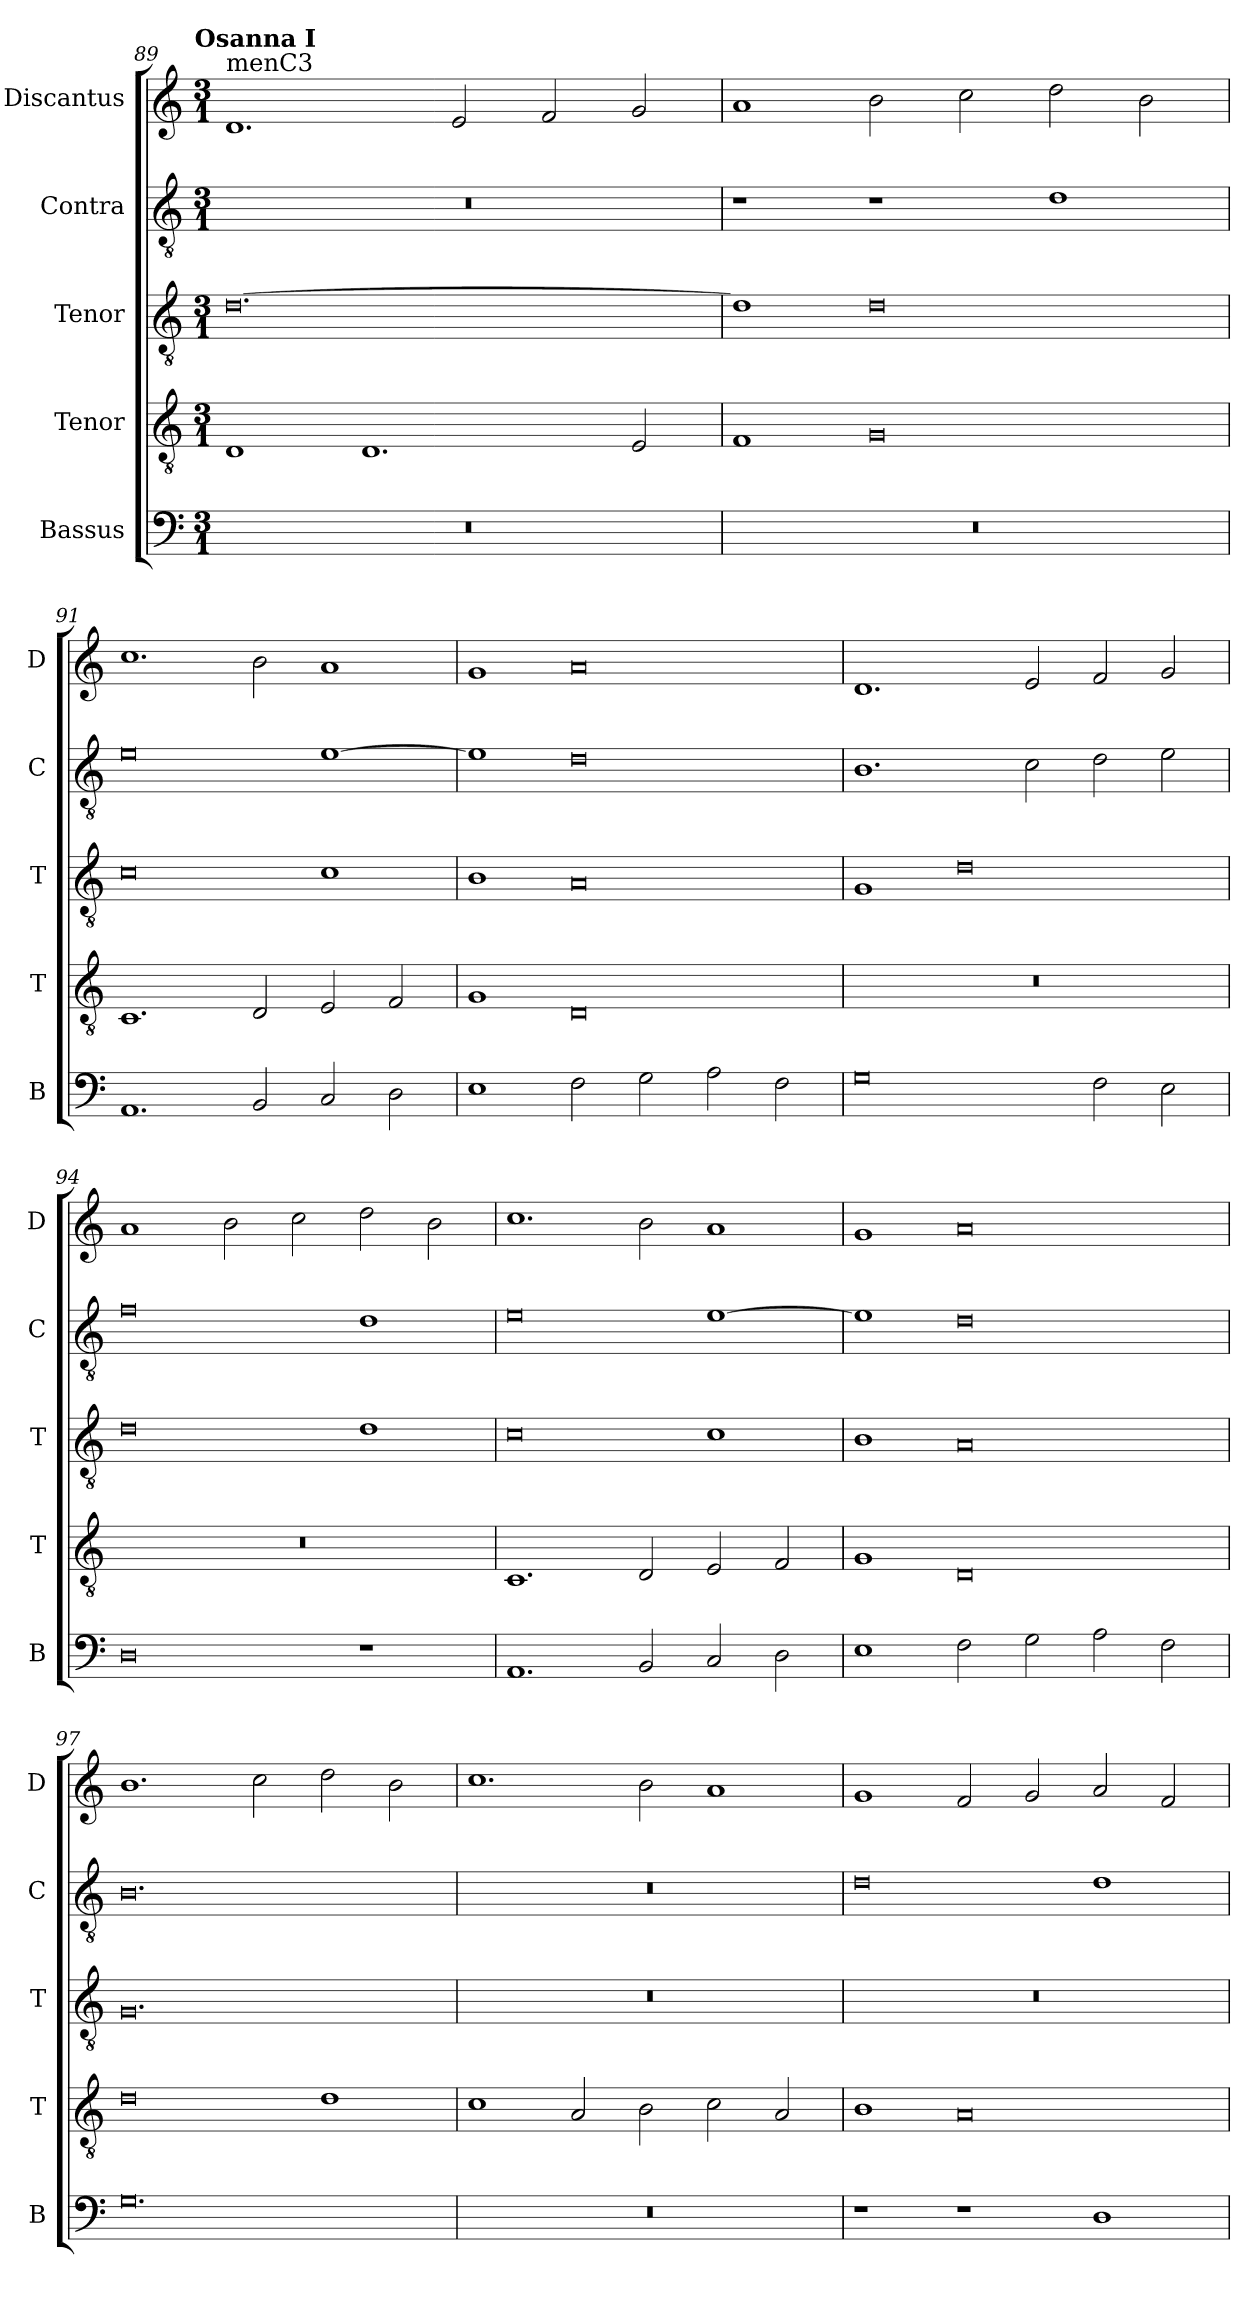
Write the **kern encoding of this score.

**kern	**kern	**kern	**kern	**kern
*part5	*part4	*part3	*part2	*part1
*staff5	*staff4	*staff3	*staff2	*staff1
*I"Bassus	*I"Tenor	*I"Tenor	*I"Contra	*I"Discantus
*I'B	*I'T	*I'T	*I'C	*I'D
!!LO:LB:g=z
*clefF4	*clefGv2	*clefGv2	*clefGv2	*clefG2
*k[]	*k[]	*k[]	*k[]	*k[]
!!LO:TX:omd:t=Osanna I
*M3/1	*M3/1	*M3/1	*M3/1	*M3/1
=89	=89	=89	=89	=89
!	!	!	!	!LO:TX:a:t=menC3
0.r	1D	[0.d	0.r	1.d
.	1.D	.	.	.
.	.	.	.	2e/
.	.	.	.	2f/
.	2E/	.	.	2g/
=90	=90	=90	=90	=90
0.r	1F	1d]	1r	1a
.	0G	0d	1r	2b\
.	.	.	.	2cc\
.	.	.	1d	2dd\
.	.	.	.	2b\
=91	=91	=91	=91	=91
1.AA	1.C	0c	0e	1.cc
2BB/	2D/	.	.	2b\
2C/	2E/	1c	[1e	1a
2D\	2F/	.	.	.
=92	=92	=92	=92	=92
1E	1G	1B	1e]	1g
2F\	0D	0A	0d	0a
2G\	.	.	.	.
2A\	.	.	.	.
2F\	.	.	.	.
=93	=93	=93	=93	=93
0G	0.r	1G	1.B	1.d
.	.	0d	.	.
.	.	.	2c\	2e/
2F\	.	.	2d\	2f/
2E\	.	.	2e\	2g/
=94	=94	=94	=94	=94
0D	0.r	0d	0f	1a
.	.	.	.	2b\
.	.	.	.	2cc\
1r	.	1d	1d	2dd\
.	.	.	.	2b\
=95	=95	=95	=95	=95
1.AA	1.C	0c	0e	1.cc
2BB/	2D/	.	.	2b\
2C/	2E/	1c	[1e	1a
2D\	2F/	.	.	.
=96	=96	=96	=96	=96
1E	1G	1B	1e]	1g
2F\	0D	0A	0d	0a
2G\	.	.	.	.
2A\	.	.	.	.
2F\	.	.	.	.
=97	=97	=97	=97	=97
0.G	0d	0.G	0.B	1.b
.	.	.	.	2cc\
.	1d	.	.	2dd\
.	.	.	.	2b\
=98	=98	=98	=98	=98
0.r	1c	0.r	0.r	1.cc
.	2A/	.	.	.
.	2B\	.	.	2b\
.	2c\	.	.	1a
.	2A/	.	.	.
=99	=99	=99	=99	=99
1r	1B	0.r	0d	1g
1r	0A	.	.	2f/
.	.	.	.	2g/
1D	.	.	1d	2a/
.	.	.	.	2f/
=	=	=	=	=
*-	*-	*-	*-	*-
